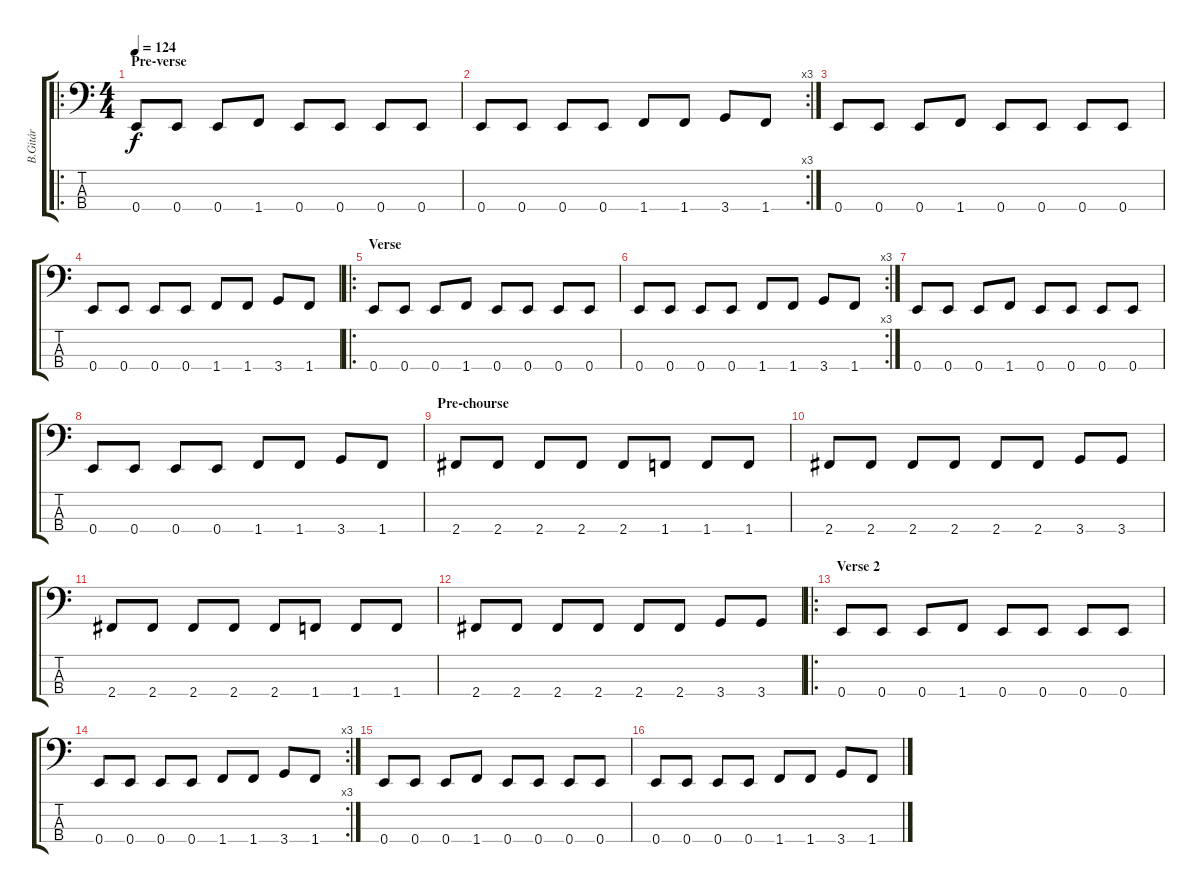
\track ("B.Gitár" "B.Gitár") {instrument electricbassfinger}
\staff {score tabs}
\tuning (G2 D2 A1 E1) {hide}
\ro
\ts (4 4)
\section ("" "Pre-verse")
\tempo 124
\clef f4
\ks c
0.4.8{dy f} 0.4.8 0.4.8 1.4.8 0.4.8 0.4.8 0.4.8 0.4.8 |
\rc 3
0.4.8 0.4.8 0.4.8 0.4.8 1.4.8 1.4.8 3.4.8 1.4.8 |
0.4.8 0.4.8 0.4.8 1.4.8 0.4.8 0.4.8 0.4.8 0.4.8 |
0.4.8 0.4.8 0.4.8 0.4.8 1.4.8 1.4.8 3.4.8 1.4.8 |
\ro
\section ("" "Verse")
0.4.8 0.4.8 0.4.8 1.4.8 0.4.8 0.4.8 0.4.8 0.4.8 |
\rc 3
0.4.8 0.4.8 0.4.8 0.4.8 1.4.8 1.4.8 3.4.8 1.4.8 |
0.4.8 0.4.8 0.4.8 1.4.8 0.4.8 0.4.8 0.4.8 0.4.8 |
0.4.8 0.4.8 0.4.8 0.4.8 1.4.8 1.4.8 3.4.8 1.4.8 |
\section ("" "Pre-chourse")
2.4.8 2.4.8 2.4.8 2.4.8 2.4.8 1.4.8 1.4.8 1.4.8 |
2.4.8 2.4.8 2.4.8 2.4.8 2.4.8 2.4.8 3.4.8 3.4.8 |
2.4.8 2.4.8 2.4.8 2.4.8 2.4.8 1.4.8 1.4.8 1.4.8 |
2.4.8 2.4.8 2.4.8 2.4.8 2.4.8 2.4.8 3.4.8 3.4.8 |
\ro
\section ("" "Verse 2")
0.4.8 0.4.8 0.4.8 1.4.8 0.4.8 0.4.8 0.4.8 0.4.8 |
\rc 3
0.4.8 0.4.8 0.4.8 0.4.8 1.4.8 1.4.8 3.4.8 1.4.8 |
0.4.8 0.4.8 0.4.8 1.4.8 0.4.8 0.4.8 0.4.8 0.4.8 |
0.4.8 0.4.8 0.4.8 0.4.8 1.4.8 1.4.8 3.4.8 1.4.8
